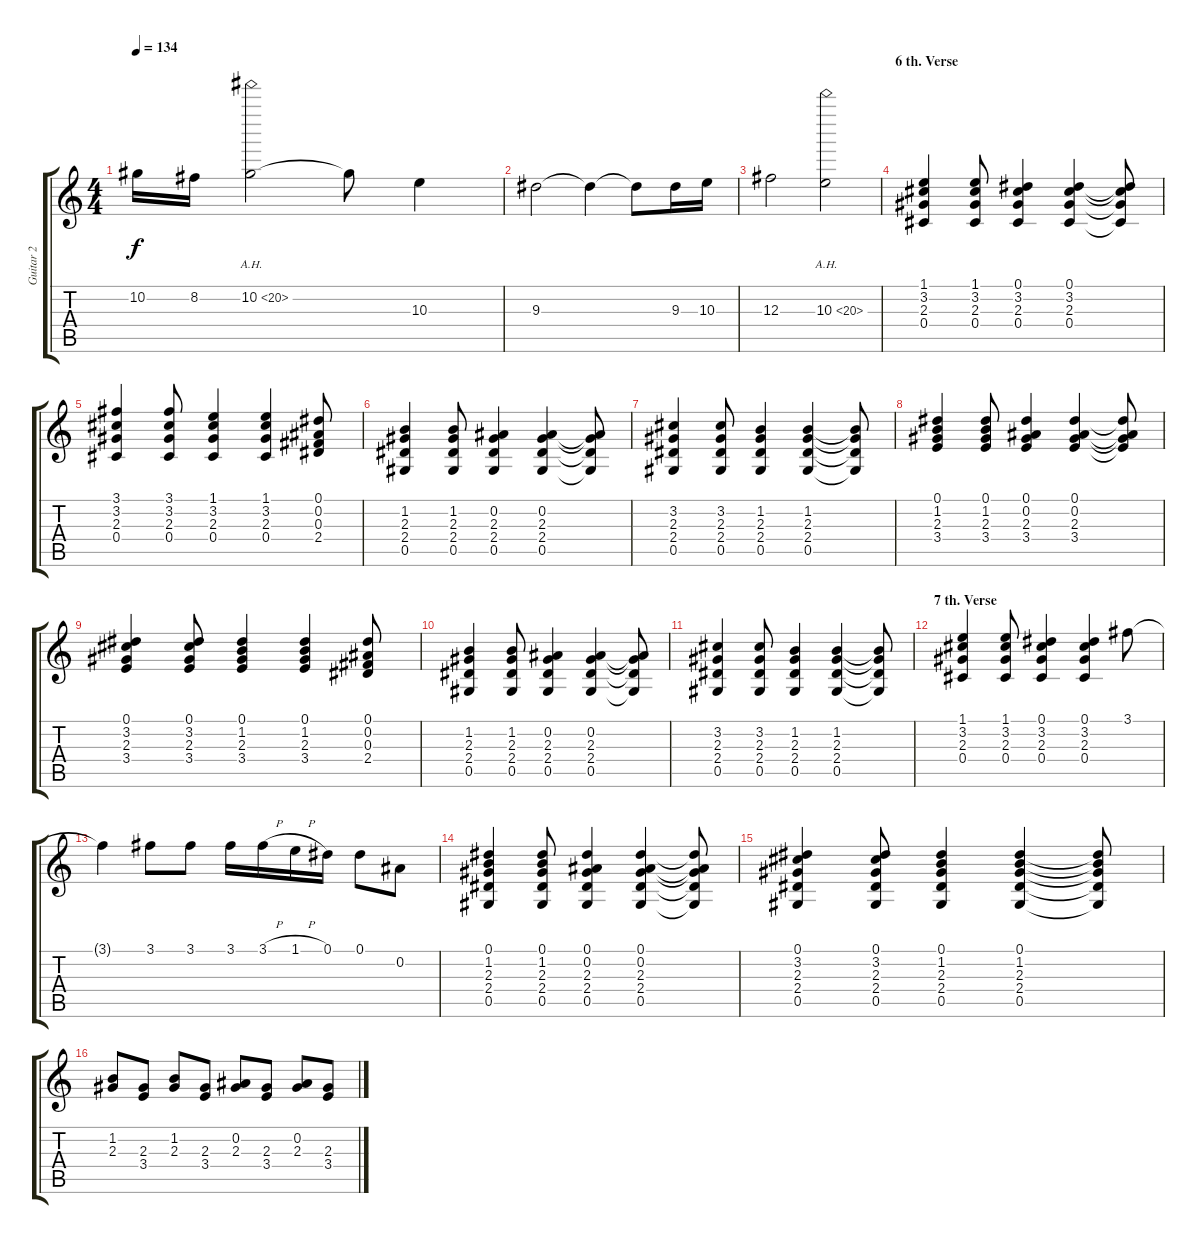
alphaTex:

\track ("Guitar 2" "Guitar 2") {instrument overdrivenguitar}
\staff {score tabs}
\tuning (Eb4 Bb3 Gb3 Db3 Ab2 Eb2) {hide}
\ts (4 4)
\tempo 134
\clef g2
\ks c
10.2.16{dy f} 8.2.16 10.2{ah 10}.2 10.2{t}.8 10.3.4 |
9.3.2 9.3{t}.4 9.3{t}.8 9.3.16 10.3.16 |
12.3.2 10.3{ah 10}.2 |
\section ("" "6 th. Verse")
(1.1 3.2 2.3 0.4).4 (1.1 3.2 2.3 0.4).8 (0.1 3.2 2.3 0.4).4 (0.1 3.2 2.3 0.4).4 (0.1{t} 3.2{t} 2.3{t} 0.4{t}).8 |
(3.1 3.2 2.3 0.4).4 (3.1 3.2 2.3 0.4).8 (1.1 3.2 2.3 0.4).4 (1.1 3.2 2.3 0.4).4 (0.1 0.2 0.3 2.4).8 |
(1.2 2.3 2.4 0.5).4 (1.2 2.3 2.4 0.5).8 (0.2 2.3 2.4 0.5).4 (0.2 2.3 2.4 0.5).4 (0.2{t} 2.3{t} 2.4{t} 0.5{t}).8 |
(3.2 2.3 2.4 0.5).4 (3.2 2.3 2.4 0.5).8 (1.2 2.3 2.4 0.5).4 (1.2 2.3 2.4 0.5).4 (1.2{t} 2.3{t} 2.4{t} 0.5{t}).8 |
(0.1 1.2 2.3 3.4).4 (0.1 1.2 2.3 3.4).8 (0.1 0.2 2.3 3.4).4 (0.1 0.2 2.3 3.4).4 (0.1{t} 0.2{t} 2.3{t} 3.4{t}).8 |
(0.1 3.2 2.3 3.4).4 (0.1 3.2 2.3 3.4).8 (0.1 1.2 2.3 3.4).4 (0.1 1.2 2.3 3.4).4 (0.1 0.2 0.3 2.4).8 |
(1.2 2.3 2.4 0.5).4 (1.2 2.3 2.4 0.5).8 (0.2 2.3 2.4 0.5).4 (0.2 2.3 2.4 0.5).4 (0.2{t} 2.3{t} 2.4{t} 0.5{t}).8 |
(3.2 2.3 2.4 0.5).4 (3.2 2.3 2.4 0.5).8 (1.2 2.3 2.4 0.5).4 (1.2 2.3 2.4 0.5).4 (1.2{t} 2.3{t} 2.4{t} 0.5{t}).8 |
\section ("" "7 th. Verse")
(1.1 3.2 2.3 0.4).4 (1.1 3.2 2.3 0.4).8 (0.1 3.2 2.3 0.4).4 (0.1 3.2 2.3 0.4).4 3.1.8 |
3.1{t}.4 3.1.8 3.1.8 3.1.16 3.1{h}.16 1.1{h}.16 0.1.16 0.1.8 0.2.8 |
(0.1 1.2 2.3 2.4 0.5).4 (0.1 1.2 2.3 2.4 0.5).8 (0.1 0.2 2.3 2.4 0.5).4 (0.1 0.2 2.3 2.4 0.5).4 (0.1{t} 0.2{t} 2.3{t} 2.4{t} 0.5{t}).8 |
(0.1 3.2 2.3 2.4 0.5).4 (0.1 3.2 2.3 2.4 0.5).8 (0.1 1.2 2.3 2.4 0.5).4 (0.1 1.2 2.3 2.4 0.5).4 (0.1{t} 1.2{t} 2.3{t} 2.4{t} 0.5{t}).8 |
(1.2 2.3).8 (2.3 3.4).8 (1.2 2.3).8 (2.3 3.4).8 (0.2 2.3).8 (2.3 3.4).8 (0.2 2.3).8 (2.3 3.4).8
